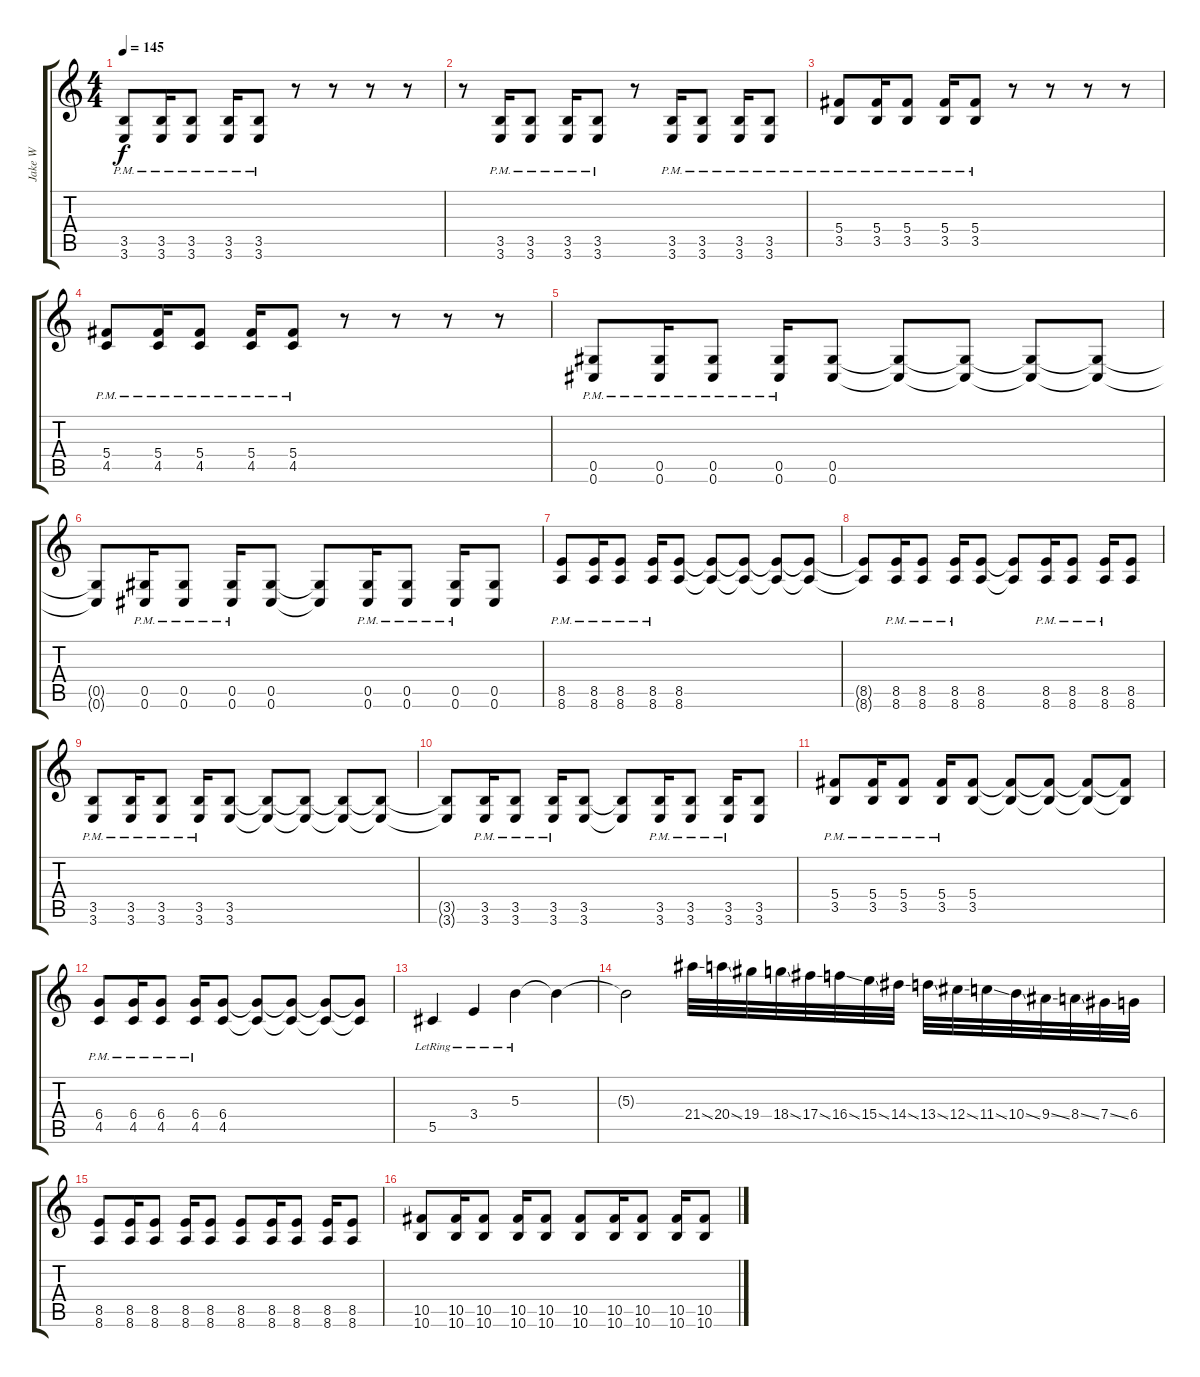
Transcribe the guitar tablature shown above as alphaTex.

\track ("Jake W" "Jake W") {instrument distortionguitar}
\staff {score tabs}
\tuning (Eb4 Bb3 Gb3 Db3 Ab2 Db2) {hide}
\ts (4 4)
\tempo 145
\clef g2
\ks c
(3.5{pm} 3.6{pm}).8{dy f} (3.5{pm} 3.6{pm}).16 (3.5{pm} 3.6{pm}).8 (3.5{pm} 3.6{pm}).16 (3.5{pm} 3.6{pm}).8 r.8 r.8 r.8 r.8 |
r.8 (3.5{pm} 3.6{pm}).16 (3.5{pm} 3.6{pm}).8 (3.5{pm} 3.6{pm}).16 (3.5{pm} 3.6{pm}).8 r.8 (3.5{pm} 3.6{pm}).16 (3.5{pm} 3.6{pm}).8 (3.5{pm} 3.6{pm}).16 (3.5{pm} 3.6{pm}).8 |
(5.4{pm} 3.5{pm}).8 (5.4{pm} 3.5{pm}).16 (5.4{pm} 3.5{pm}).8 (5.4{pm} 3.5{pm}).16 (5.4 3.5{pm}).8 r.8 r.8 r.8 r.8 |
(5.4{pm} 4.5{pm}).8 (5.4{pm} 4.5{pm}).16 (5.4{pm} 4.5{pm}).8 (5.4{pm} 4.5{pm}).16 (5.4{pm} 4.5{pm}).8 r.8 r.8 r.8 r.8 |
(0.5{pm} 0.6{pm}).8 (0.5{pm} 0.6{pm}).16 (0.5{pm} 0.6{pm}).8 (0.5{pm} 0.6{pm}).16 (0.5 0.6).8 (0.5{t} 0.6{t}).8 (0.5{t} 0.6{t}).8 (0.5{t} 0.6{t}).8 (0.5{t} 0.6{t}).8 |
(0.5{t} 0.6{t}).8 (0.5{pm} 0.6{pm}).16 (0.5{pm} 0.6{pm}).8 (0.5{pm} 0.6{pm}).16 (0.5 0.6).8 (0.5{t} 0.6{t}).8 (0.5{pm} 0.6{pm}).16 (0.5{pm} 0.6{pm}).8 (0.5{pm} 0.6{pm}).16 (0.5 0.6).8 |
(8.5{pm} 8.6{pm}).8 (8.5{pm} 8.6{pm}).16 (8.5{pm} 8.6{pm}).8 (8.5{pm} 8.6{pm}).16 (8.5 8.6).8 (8.5{t} 8.6{t}).8 (8.5{t} 8.6{t}).8 (8.5{t} 8.6{t}).8 (8.5{t} 8.6{t}).8 |
(8.5{t} 8.6{t}).8 (8.5{pm} 8.6{pm}).16 (8.5{pm} 8.6{pm}).8 (8.5{pm} 8.6{pm}).16 (8.5 8.6).8 (8.5{t} 8.6{t}).8 (8.5{pm} 8.6{pm}).16 (8.5{pm} 8.6{pm}).8 (8.5{pm} 8.6{pm}).16 (8.5 8.6).8 |
(3.5{pm} 3.6{pm}).8 (3.5{pm} 3.6{pm}).16 (3.5{pm} 3.6{pm}).8 (3.5{pm} 3.6{pm}).16 (3.5 3.6).8 (3.5{t} 3.6{t}).8 (3.5{t} 3.6{t}).8 (3.5{t} 3.6{t}).8 (3.5{t} 3.6{t}).8 |
(3.5{t} 3.6{t}).8 (3.5{pm} 3.6{pm}).16 (3.5{pm} 3.6{pm}).8 (3.5{pm} 3.6{pm}).16 (3.5 3.6).8 (3.5{t} 3.6{t}).8 (3.5{pm} 3.6{pm}).16 (3.5{pm} 3.6{pm}).8 (3.5{pm} 3.6{pm}).16 (3.5 3.6).8 |
(5.4{pm} 3.5{pm}).8 (5.4{pm} 3.5{pm}).16 (5.4{pm} 3.5{pm}).8 (5.4{pm} 3.5{pm}).16 (5.4 3.5).8 (5.4{t} 3.5{t}).8 (5.4{t} 3.5{t}).8 (5.4{t} 3.5{t}).8 (5.4{t} 3.5{t}).8 |
(6.4{pm} 4.5{pm}).8 (6.4{pm} 4.5{pm}).16 (6.4{pm} 4.5{pm}).8 (6.4{pm} 4.5{pm}).16 (6.4 4.5).8 (6.4{t} 4.5{t}).8 (6.4{t} 4.5{t}).8 (6.4{t} 4.5{t}).8 (6.4{t} 4.5{t}).8 |
5.5{lr}.4 3.4{lr}.4 5.3{lr}.4 5.3{t}.4 |
5.3{t}.2 21.4{ss}.32 20.4{ss}.32 19.4.32 18.4{ss}.32 17.4{ss}.32 16.4{ss}.32 15.4{ss}.32 14.4{ss}.32 13.4{ss}.32 12.4{ss}.32 11.4{ss}.32 10.4{ss}.32 9.4{ss}.32 8.4{ss}.32 7.4{ss}.32 6.4.32 |
(8.5 8.6).8 (8.5 8.6).16 (8.5 8.6).8 (8.5 8.6).16 (8.5 8.6).8 (8.5 8.6).8 (8.5 8.6).16 (8.5 8.6).8 (8.5 8.6).16 (8.5 8.6).8 |
(10.5 10.6).8 (10.5 10.6).16 (10.5 10.6).8 (10.5 10.6).16 (10.5 10.6).8 (10.5 10.6).8 (10.5 10.6).16 (10.5 10.6).8 (10.5 10.6).16 (10.5 10.6).8
